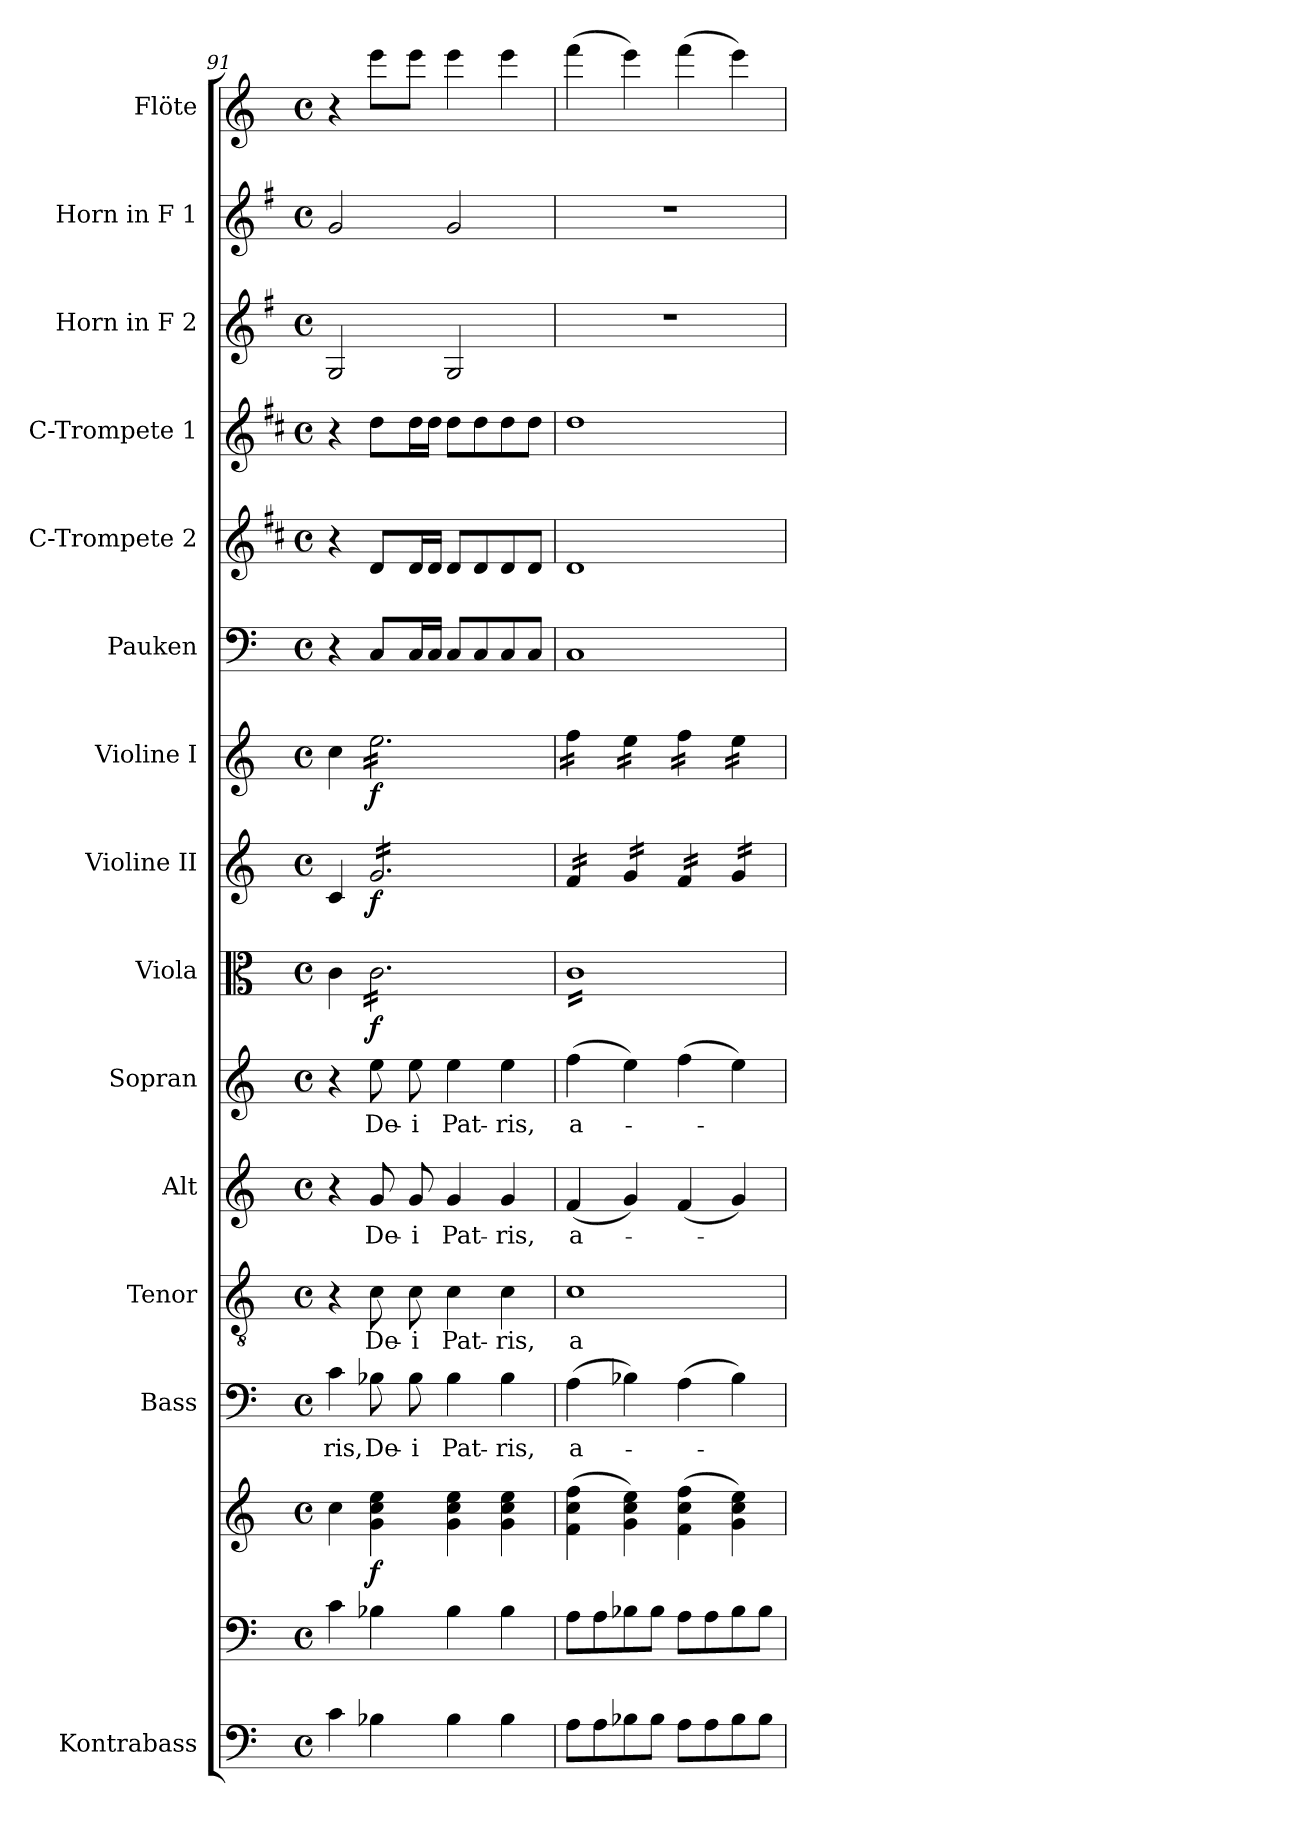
**kern	**kern	**kern	**dynam	**kern	**text	**kern	**text	**kern	**text	**kern	**text	**kern	**dynam	**kern	**dynam	**kern	**dynam	**kern	**kern	**kern	**kern	**kern	**kern
*part15	*part14	*part14	*part14	*part13	*part13	*part12	*part12	*part11	*part11	*part10	*part10	*part9	*part9	*part8	*part8	*part7	*part7	*part6	*part5	*part4	*part3	*part2	*part1
*staff16	*staff15	*staff14	*staff14/15	*staff13	*staff13	*staff12	*staff12	*staff11	*staff11	*staff10	*staff10	*staff9	*staff9	*staff8	*staff8	*staff7	*staff7	*staff6	*staff5	*staff4	*staff3	*staff2	*staff1
*I"Kontrabass	*	*	*	*I"Bass	*	*I"Tenor	*	*I"Alt	*	*I"Sopran	*	*I"Viola	*	*I"Violine II	*	*I"Violine I	*	*I"Pauken	*I"C-Trompete 2	*I"C-Trompete 1	*I"Horn in F 2	*I"Horn in F 1	*I"Flöte
*I'Kb.	*	*	*	*I'B.	*	*I'T.	*	*I'A.	*	*I'S.	*	*I'Vla.	*	*I'Vl. II	*	*I'Vl. I	*	*I'Pk.	*I'C Trp. 2	*I'C Trp. 1	*	*	*I'Fl.
*clefF4	*clefF4	*clefG2	*	*clefF4	*	*clefGv2	*	*clefG2	*	*clefG2	*	*clefC3	*	*clefG2	*	*clefG2	*	*clefF4	*clefG2	*clefG2	*clefG2	*clefG2	*clefG2
*ITrd7c12	*	*	*	*	*	*	*	*	*	*	*	*	*	*	*	*	*	*	*ITrd1c2	*ITrd1c2	*ITrd4c7	*ITrd4c7	*
*k[]	*k[]	*k[]	*	*k[]	*	*k[]	*	*k[]	*	*k[]	*	*k[]	*	*k[]	*	*k[]	*	*k[]	*k[]	*k[]	*k[]	*k[]	*k[]
*C:	*C:	*C:	*	*C:	*	*C:	*	*C:	*	*C:	*	*C:	*	*C:	*	*C:	*	*C:	*C:	*C:	*C:	*C:	*C:
*M4/4	*M4/4	*M4/4	*	*M4/4	*	*M4/4	*	*M4/4	*	*M4/4	*	*M4/4	*	*M4/4	*	*M4/4	*	*M4/4	*M4/4	*M4/4	*M4/4	*M4/4	*M4/4
*met(c)	*met(c)	*met(c)	*	*met(c)	*	*met(c)	*	*met(c)	*	*met(c)	*	*met(c)	*	*met(c)	*	*met(c)	*	*met(c)	*met(c)	*met(c)	*met(c)	*met(c)	*met(c)
=91	=91	=91	=91	=91	=91	=91	=91	=91	=91	=91	=91	=91	=91	=91	=91	=91	=91	=91	=91	=91	=91	=91	=91
!	!	!	!	!	!LO:LY:b	!	!	!	!	!	!	!	!	!	!	!	!	!	!	!	!	!	!
4C\	4c\	4cc\	.	4c\	-ris,	4r	.	4r	.	4r	.	4c\	.	4c/	.	4cc\	.	4r	4r	4r	2C/	2c/	4r
!	!	!	!LO:DY:b	!	!LO:LY:b	!	!LO:LY:b	!	!LO:LY:b	!	!LO:LY:b	!	!LO:DY:b	!	!LO:DY:b	!	!LO:DY:b	!	!	!	!	!	!
*	*	*	*	*	*	*	*	*	*	*	*	*tremolo	*	*	*	*	*	*	*	*	*	*	*
*	*	*	*	*	*	*	*	*	*	*	*	*	*	*tremolo	*	*	*	*	*	*	*	*	*
*	*	*	*	*	*	*	*	*	*	*	*	*	*	*	*	*tremolo	*	*	*	*	*	*	*
4BB-X\	4B-X\	4g\ 4cc\ 4ee\	f	8B-X\	De-	8c\	De-	8g/	De-	8ee\	De-	16c\LL	f	16g/LL	f	16ee\LL	f	8C/L	8c/L	8cc\L	.	.	8eee\L
.	.	.	.	.	.	.	.	.	.	.	.	16c\	.	16g/	.	16ee\	.	.	.	.	.	.	.
!	!	!	!	!	!LO:LY:b	!	!LO:LY:b	!	!LO:LY:b	!	!LO:LY:b	!	!	!	!	!	!	!	!	!	!	!	!
.	.	.	.	8B-\	-i	8c\	-i	8g/	-i	8ee\	-i	16c\	.	16g/	.	16ee\	.	16C/L	16c/L	16cc\L	.	.	8eee\J
.	.	.	.	.	.	.	.	.	.	.	.	16c\	.	16g/	.	16ee\	.	16C/JJ	16c/JJ	16cc\JJ	.	.	.
!	!	!	!	!	!LO:LY:b	!	!LO:LY:b	!	!LO:LY:b	!	!LO:LY:b	!	!	!	!	!	!	!	!	!	!	!	!
4BB-\	4B-\	4g\ 4cc\ 4ee\	.	4B-\	Pat-	4c\	Pat-	4g/	Pat-	4ee\	Pat-	16c\	.	16g/	.	16ee\	.	8C/L	8c/L	8cc\L	2C/	2c/	4eee\
.	.	.	.	.	.	.	.	.	.	.	.	16c\	.	16g/	.	16ee\	.	.	.	.	.	.	.
.	.	.	.	.	.	.	.	.	.	.	.	16c\	.	16g/	.	16ee\	.	8C/	8c/	8cc\	.	.	.
.	.	.	.	.	.	.	.	.	.	.	.	16c\	.	16g/	.	16ee\	.	.	.	.	.	.	.
!	!	!	!	!	!LO:LY:b	!	!LO:LY:b	!	!LO:LY:b	!	!LO:LY:b	!	!	!	!	!	!	!	!	!	!	!	!
4BB-\	4B-\	4g\ 4cc\ 4ee\	.	4B-\	-ris,	4c\	-ris,	4g/	-ris,	4ee\	-ris,	16c\	.	16g/	.	16ee\	.	8C/	8c/	8cc\	.	.	4eee\
.	.	.	.	.	.	.	.	.	.	.	.	16c\	.	16g/	.	16ee\	.	.	.	.	.	.	.
.	.	.	.	.	.	.	.	.	.	.	.	16c\	.	16g/	.	16ee\	.	8C/J	8c/J	8cc\J	.	.	.
.	.	.	.	.	.	.	.	.	.	.	.	16c\JJ	.	16g/JJ	.	16ee\JJ	.	.	.	.	.	.	.
=92	=92	=92	=92	=92	=92	=92	=92	=92	=92	=92	=92	=92	=92	=92	=92	=92	=92	=92	=92	=92	=92	=92	=92
!	!	!	!	!	!LO:LY:b	!	!LO:LY:b	!	!LO:LY:b	!	!LO:LY:b	!	!	!	!	!	!	!	!	!	!	!	!
8AA\L	8A\L	(>4f\ 4cc\ 4ff\	.	(>4A\	a-	1c	a-	(<4f/	a-	(>4ff\	a-	16cLL	.	16f/LL	.	16ff\LL	.	1C	1c	1cc	1r	1r	(>4fff\
.	.	.	.	.	.	.	.	.	.	.	.	16c	.	16f/	.	16ff\	.	.	.	.	.	.	.
8AA\	8A\	.	.	.	.	.	.	.	.	.	.	16c	.	16f/	.	16ff\	.	.	.	.	.	.	.
.	.	.	.	.	.	.	.	.	.	.	.	16c	.	16f/JJ	.	16ff\JJ	.	.	.	.	.	.	.
8BB-X\	8B-X\	4g\ 4cc\ 4ee\)	.	4B-X\)	.	.	.	4g/)	.	4ee\)	.	16c	.	16g/LL	.	16ee\LL	.	.	.	.	.	.	4eee\)
.	.	.	.	.	.	.	.	.	.	.	.	16c	.	16g/	.	16ee\	.	.	.	.	.	.	.
8BB-\J	8B-\J	.	.	.	.	.	.	.	.	.	.	16c	.	16g/	.	16ee\	.	.	.	.	.	.	.
.	.	.	.	.	.	.	.	.	.	.	.	16c	.	16g/JJ	.	16ee\JJ	.	.	.	.	.	.	.
8AA\L	8A\L	(>4f\ 4cc\ 4ff\	.	(>4A\	.	.	.	(<4f/	.	(>4ff\	.	16c	.	16f/LL	.	16ff\LL	.	.	.	.	.	.	(>4fff\
.	.	.	.	.	.	.	.	.	.	.	.	16c	.	16f/	.	16ff\	.	.	.	.	.	.	.
8AA\	8A\	.	.	.	.	.	.	.	.	.	.	16c	.	16f/	.	16ff\	.	.	.	.	.	.	.
.	.	.	.	.	.	.	.	.	.	.	.	16c	.	16f/JJ	.	16ff\JJ	.	.	.	.	.	.	.
8BB-\	8B-\	4g\ 4cc\ 4ee\)	.	4B-\)	.	.	.	4g/)	.	4ee\)	.	16c	.	16g/LL	.	16ee\LL	.	.	.	.	.	.	4eee\)
.	.	.	.	.	.	.	.	.	.	.	.	16c	.	16g/	.	16ee\	.	.	.	.	.	.	.
8BB-\J	8B-\J	.	.	.	.	.	.	.	.	.	.	16c	.	16g/	.	16ee\	.	.	.	.	.	.	.
.	.	.	.	.	.	.	.	.	.	.	.	16cJJ	.	16g/JJ	.	16ee\JJ	.	.	.	.	.	.	.
*	*	*	*	*	*	*	*	*	*	*	*	*	*	*	*	*Xtremolo	*	*	*	*	*	*	*
*	*	*	*	*	*	*	*	*	*	*	*	*	*	*Xtremolo	*	*	*	*	*	*	*	*	*
*	*	*	*	*	*	*	*	*	*	*	*	*Xtremolo	*	*	*	*	*	*	*	*	*	*	*
=	=	=	=	=	=	=	=	=	=	=	=	=	=	=	=	=	=	=	=	=	=	=	=
*-	*-	*-	*-	*-	*-	*-	*-	*-	*-	*-	*-	*-	*-	*-	*-	*-	*-	*-	*-	*-	*-	*-	*-
